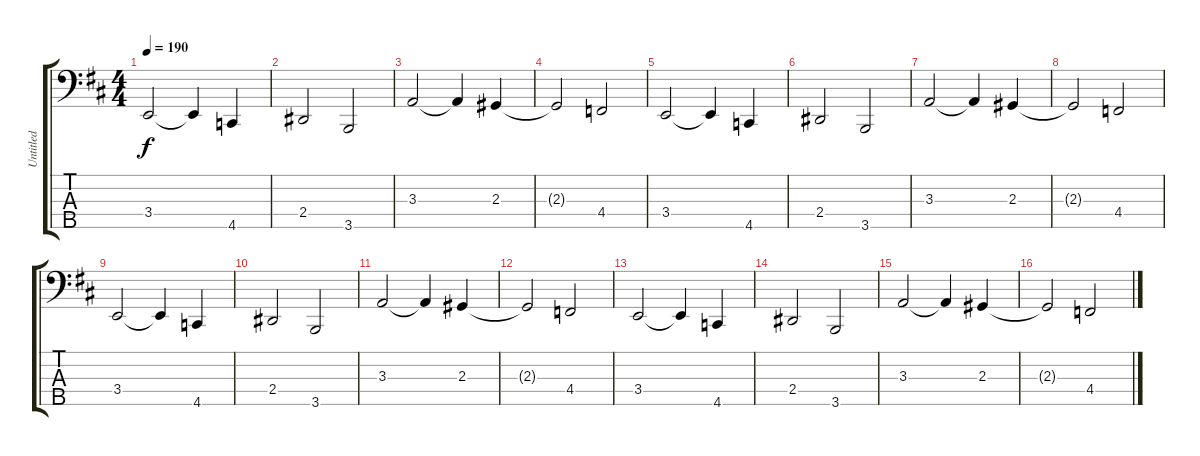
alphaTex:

\track ("Untitled" "Untitled") {instrument electricbassfinger}
\staff {score tabs}
\tuning (E2 B1 Gb1 Db1 Ab0) {hide}
\ts (4 4)
\tempo 190
\clef f4
\ks d
3.4.2{dy f} 3.4{t}.4 4.5.4 |
2.4.2 3.5.2 |
3.3.2 3.3{t}.4 2.3.4 |
2.3{t}.2 4.4.2 |
3.4.2 3.4{t}.4 4.5.4 |
2.4.2 3.5.2 |
3.3.2 3.3{t}.4 2.3.4 |
2.3{t}.2 4.4.2 |
3.4.2 3.4{t}.4 4.5.4 |
2.4.2 3.5.2 |
3.3.2 3.3{t}.4 2.3.4 |
2.3{t}.2 4.4.2 |
3.4.2 3.4{t}.4 4.5.4 |
2.4.2 3.5.2 |
3.3.2 3.3{t}.4 2.3.4 |
2.3{t}.2 4.4.2
